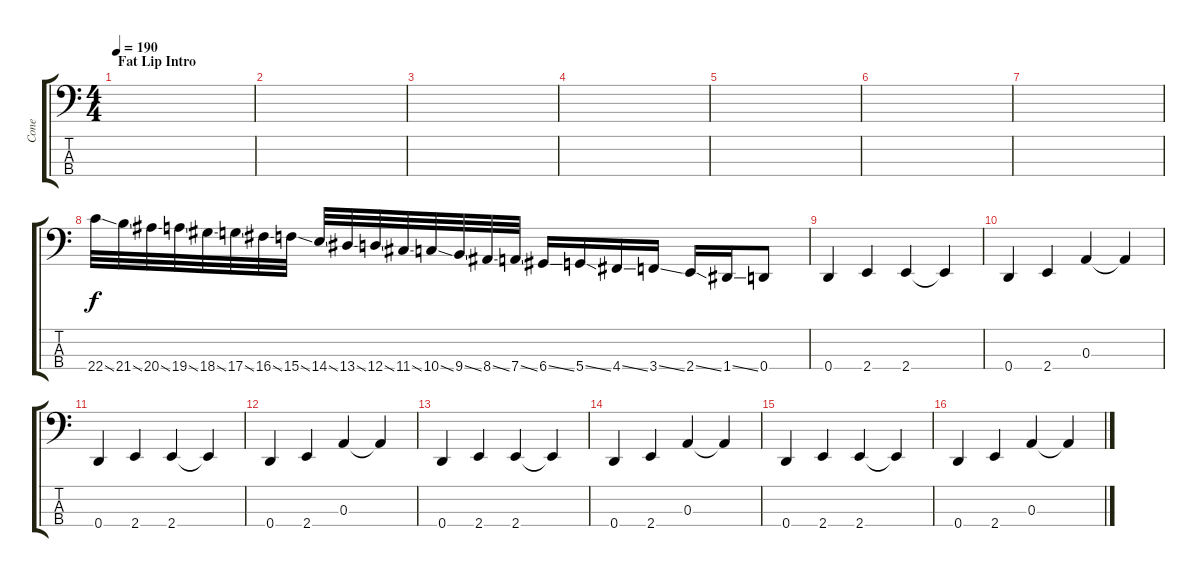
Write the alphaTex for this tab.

\track ("Cone" "Cone") {instrument electricbasspick}
\staff {score tabs}
\tuning (G2 D2 A1 D1) {hide}
\ts (4 4)
\section ("" "Fat Lip Intro")
\tempo 190
\clef f4
\ks c
|
|
|
|
|
|
|
22.4{ss}.32 21.4{ss}.32 20.4{ss}.32 19.4{ss}.32 18.4{ss}.32 17.4{ss}.32 16.4{ss}.32 15.4{ss}.32 14.4{ss}.32 13.4{ss}.32 12.4{ss}.32 11.4{ss}.32 10.4{ss}.32 9.4{ss}.32 8.4{ss}.32 7.4{ss}.32 6.4{ss}.16 5.4{ss}.16 4.4{ss}.16 3.4{ss}.16 2.4{ss}.16 1.4{ss}.16 0.4.8 |
0.4.4 2.4.4 2.4.4 2.4{t}.4 |
0.4.4 2.4.4 0.3.4 0.3{t}.4 |
0.4.4 2.4.4 2.4.4 2.4{t}.4 |
0.4.4 2.4.4 0.3.4 0.3{t}.4 |
0.4.4 2.4.4 2.4.4 2.4{t}.4 |
0.4.4 2.4.4 0.3.4 0.3{t}.4 |
0.4.4 2.4.4 2.4.4 2.4{t}.4 |
0.4.4 2.4.4 0.3.4 0.3{t}.4
